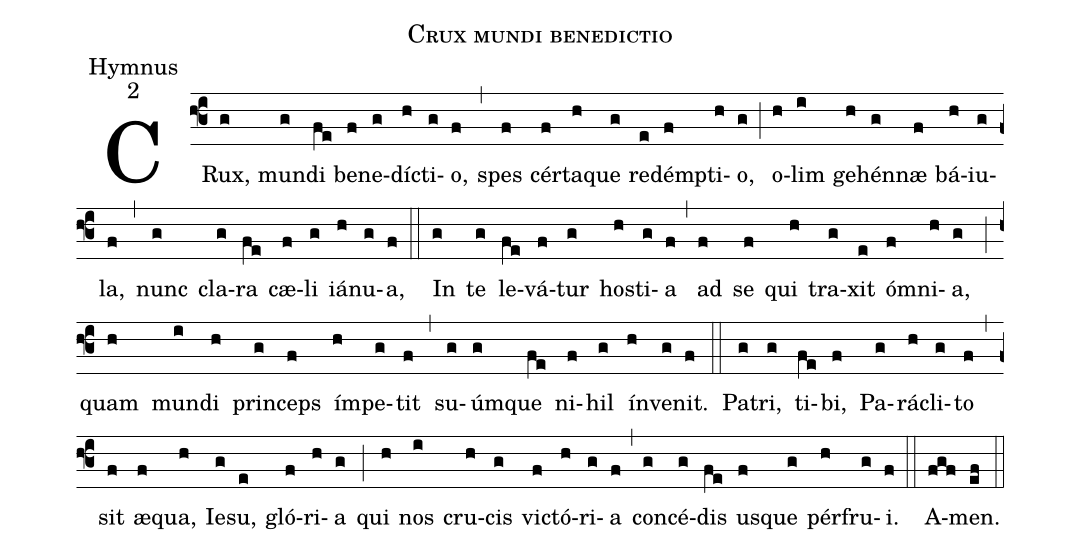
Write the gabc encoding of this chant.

name:Crux mundi benedictio;
office-part:Hymnus;
mode:2;
%%
(f3) CRux,(g) mun(g)di(fe) be(f)ne(g)díc(h)ti(g)o,(f) (,) spes(f) cér(f)ta(h)que(g) re(e)démp(f)ti(h)o,(g) (;) o(h)lim(i) ge(h)hén(g)næ(f) bá(h)iu(g)la,(f) (,) nunc(g) cla(g)ra(fe) cæ(f)li(g) iá(h)nu(g)a,(f) (::)

In(g) te(g) le(fe)vá(f)tur(g) hos(h)ti(g)a(f) (,) ad(f) se(f) qui(h) tra(g)xit(e) óm(f)ni(h)a,(g) (;) quam(h) mun(i)di(h) prin(g)ceps(f) ím(h)pe(g)tit(f) (,) su(g)úm(g)que(fe) ni(f)hil(g) ín(h)ve(g)nit.(f) (::)

Pa(g)tri,(g) ti(fe)bi,(f) Pa(g)rá(h)cli(g)to(f) (,) sit(f) æ(f)qua,(h) Ie(g)su,(e) gló(f)ri(h)a(g) (;) qui(h) nos(i) cru(h)cis(g) vic(f)tó(h)ri(g)a(f) (,) con(g)cé(g)dis(fe) us(f)que(g) pér(h)fru(g)i.(f) (::) A(fgf)men.(ef) (::)
